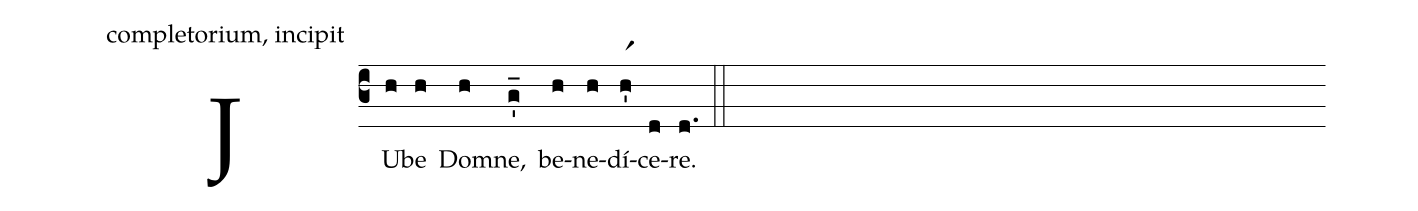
office-part: completorium, incipit;
%%
(c3)
JU(h)be(h) Dom(h)ne,(g_') be(h)ne(h)dí(hr1')ce(d)re.(d.) (::)
